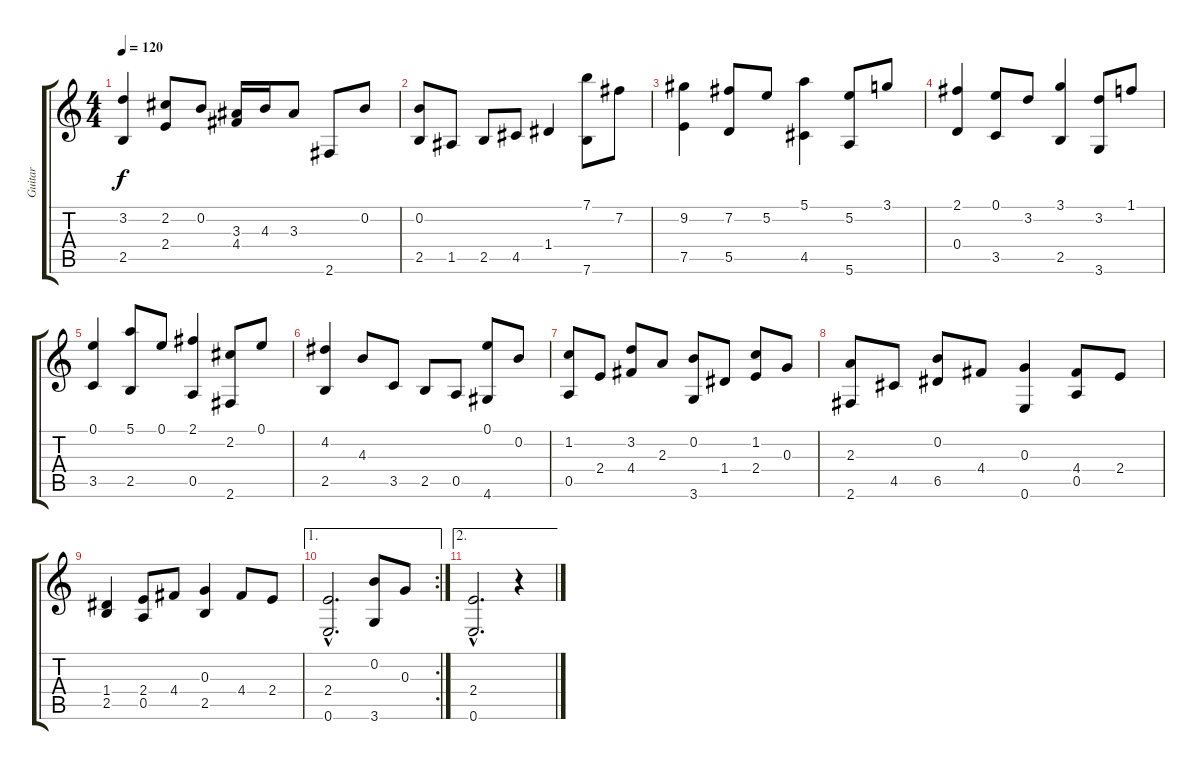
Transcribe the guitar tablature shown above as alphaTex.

\track ("Guitar" "Guitar") {instrument acousticguitarnylon}
\staff {score tabs}
\tuning (E4 B3 G3 D3 A2 E2) {hide}
\ts (4 4)
\tempo 120
\clef g2
\ks c
(3.2 2.5).4{dy f} (2.2 2.4).8 0.2.8 (3.3 4.4).16 4.3.16 3.3.8 2.6.8 0.2.8 |
(0.2 2.5).8 1.5.8 2.5.8 4.5.8 1.4.4 (7.1 7.6).8 7.2.8 |
(9.2 7.5).4 (7.2 5.5).8 5.2.8 (5.1 4.5).4 (5.2 5.6).8 3.1.8 |
(2.1 0.4).4 (0.1 3.5).8 3.2.8 (3.1 2.5).4 (3.2 3.6).8 1.1.8 |
(0.1 3.5).4 (5.1 2.5).8 0.1.8 (2.1 0.5).4 (2.2 2.6).8 0.1.8 |
(4.2 2.5).4 4.3.8 3.5.8 2.5.8 0.5.8 (0.1 4.6).8 0.2.8 |
(1.2 0.5).8 2.4.8 (3.2 4.4).8 2.3.8 (0.2 3.6).8 1.4.8 (1.2 2.4).8 0.3.8 |
(2.3 2.6).8 4.5.8 (0.2 6.5).8 4.4.8 (0.3 0.6).4 (4.4 0.5).8 2.4.8 |
(1.4 2.5).4 (2.4 0.5).8 4.4.8 (0.3 2.5).4 4.4.8 2.4.8 |
\ae 1
\rc 2
(2.4{hac} 0.6{hac}).2{d} (0.2 3.6).8 0.3.8 |
\ae 2
(2.4{hac} 0.6{hac}).2{d} r.4
